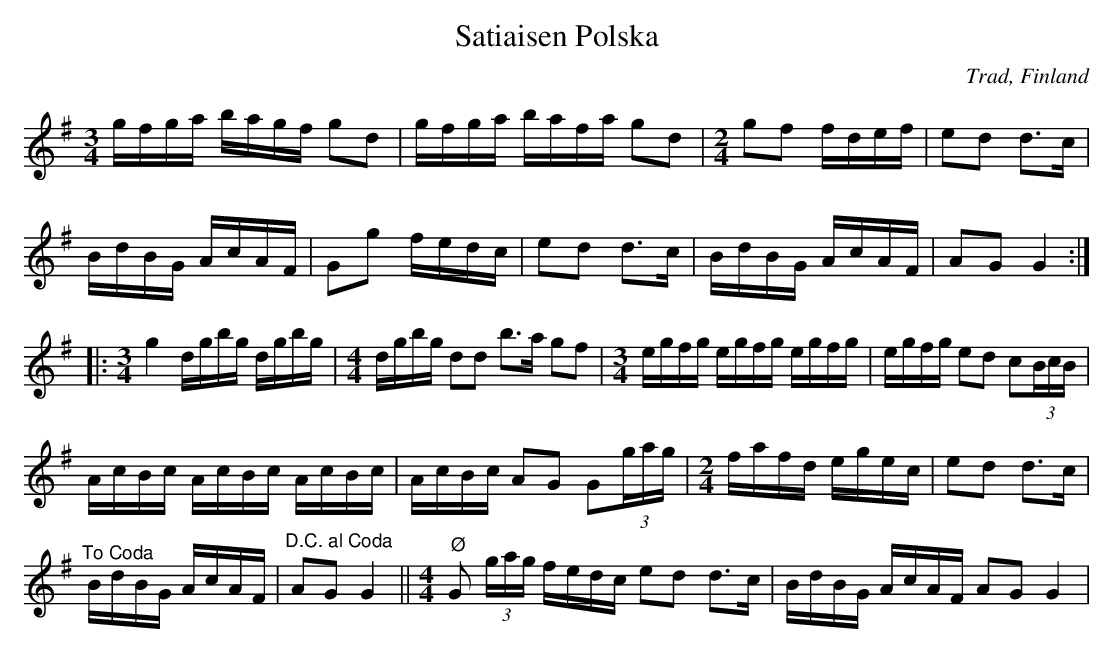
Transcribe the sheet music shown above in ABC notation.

X:1
T:Satiaisen Polska
Q:100
O:Trad, Finland
L:1/16
M:3/4
K:G
gfga bagf g2d2 | gfga bafa g2d2 |[M:2/4] g2f2 fdef | e2d2 d2>c2 |
 BdBG AcAF | G2g2 fedc | e2d2 d2>c2 | BdBG AcAF | A2G2 G4 ::
[M:3/4] g4 dgbg dgbg |[M:4/4] dgbg d2d2 b2>a2 g2f2 | [M:3/4] egfg egfg egfg | egfg e2d2 c2(3BcB |
 AcBc AcBc AcBc | AcBc A2G2 G2(3gag | [M:2/4] fafd egec | e2d2 d2>c2 | "^To Coda"
BdBG AcAF |"^D.C. al Coda"  A2G2 G4 || [M:4/4]"^Ø" G2 (3gag fedc e2d2 d2>c2 | BdBG AcAF A2G2 G4 |
